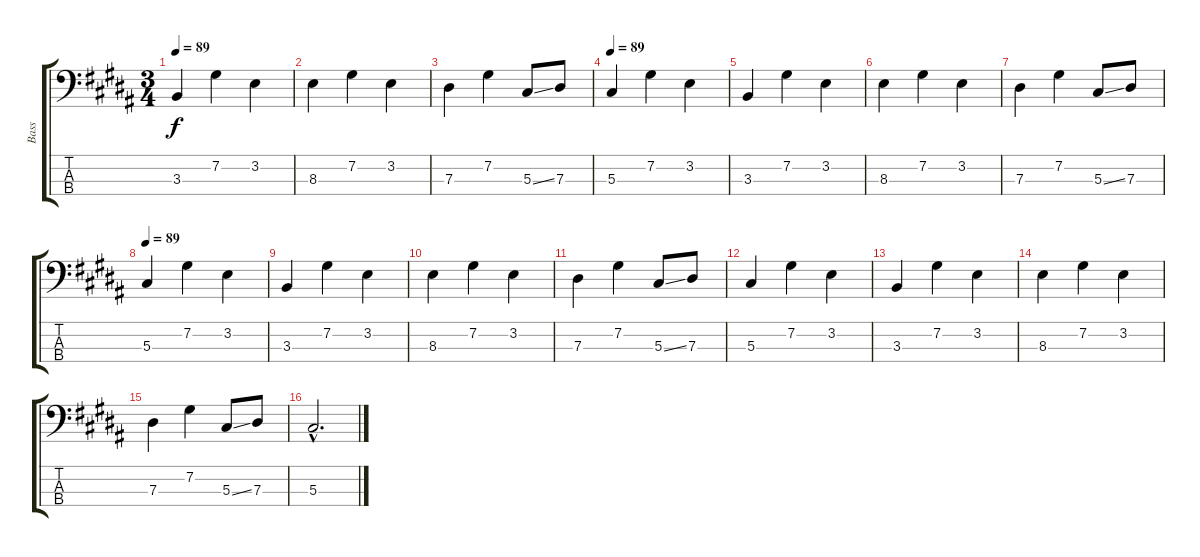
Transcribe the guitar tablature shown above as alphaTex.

\track ("Bass" "Bass") {instrument fretlessbass}
\staff {score tabs}
\tuning (Gb2 Db2 Ab1 Eb1) {hide}
\ts (3 4)
\tempo 89
\clef f4
\ks b
3.3.4{dy f} 7.2.4 3.2.4 |
8.3.4 7.2.4 3.2.4 |
7.3.4 7.2.4 5.3{ss}.8 7.3.8 |
\tempo 89
5.3.4 7.2.4 3.2.4 |
3.3.4 7.2.4 3.2.4 |
8.3.4 7.2.4 3.2.4 |
7.3.4 7.2.4 5.3{ss}.8 7.3.8 |
\tempo 89
5.3.4 7.2.4 3.2.4 |
3.3.4 7.2.4 3.2.4 |
8.3.4 7.2.4 3.2.4 |
7.3.4 7.2.4 5.3{ss}.8 7.3.8 |
5.3.4 7.2.4 3.2.4 |
3.3.4 7.2.4 3.2.4 |
8.3.4 7.2.4 3.2.4 |
7.3.4 7.2.4 5.3{ss}.8 7.3.8 |
5.3{hac}.2{d}
